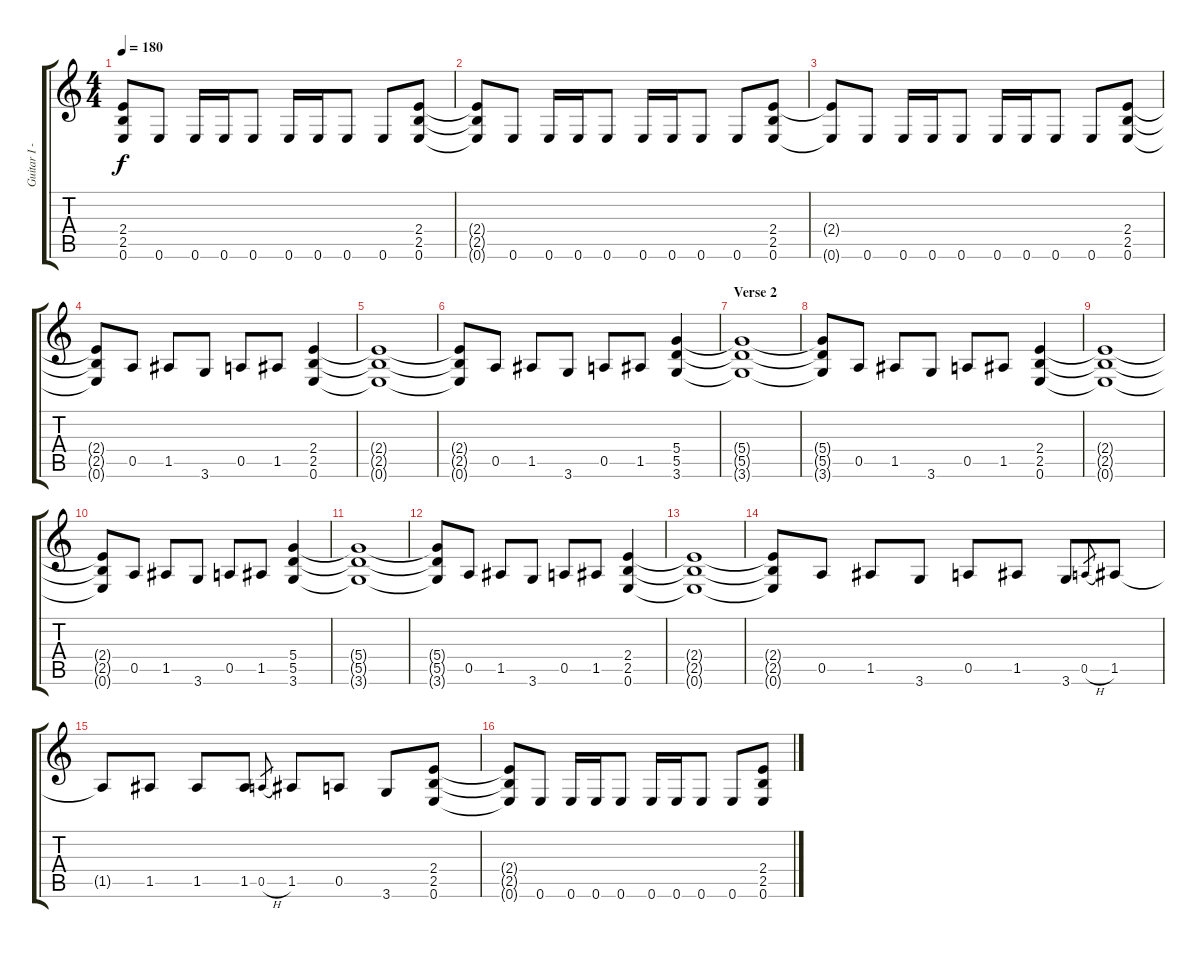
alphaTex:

\track ("Guitar I - James" "Guitar I -") {instrument distortionguitar}
\staff {score tabs}
\tuning (E4 B3 G3 D3 A2 E2) {hide}
\ts (4 4)
\tempo 180
\clef g2
\ks c
(2.4{t} 2.5{t} 0.6{t}).8{dy f} 0.6.8 0.6.16 0.6.16 0.6.8 0.6.16 0.6.16 0.6.8 0.6.8 (2.4 2.5 0.6).8 |
(2.4{t} 2.5{t} 0.6{t}).8 0.6.8 0.6.16 0.6.16 0.6.8 0.6.16 0.6.16 0.6.8 0.6.8 (2.4 2.5 0.6).8 |
(2.4{t} 0.6{t}).8 0.6.8 0.6.16 0.6.16 0.6.8 0.6.16 0.6.16 0.6.8 0.6.8 (2.4 2.5 0.6).8 |
(2.4{t} 2.5{t} 0.6{t}).8 0.5.8 1.5.8 3.6.8 0.5.8 1.5.8 (2.4 2.5 0.6).4 |
(2.4{t} 2.5{t} 0.6{t}).1 |
(2.4{t} 2.5{t} 0.6{t}).8 0.5.8 1.5.8 3.6.8 0.5.8 1.5.8 (5.4 5.5 3.6).4 |
\section ("" "Verse 2")
(5.4{t} 5.5{t} 3.6{t}).1 |
(5.4{t} 5.5{t} 3.6{t}).8 0.5.8 1.5.8 3.6.8 0.5.8 1.5.8 (2.4 2.5 0.6).4 |
(2.4{t} 2.5{t} 0.6{t}).1 |
(2.4{t} 2.5{t} 0.6{t}).8 0.5.8 1.5.8 3.6.8 0.5.8 1.5.8 (5.4 5.5 3.6).4 |
(5.4{t} 5.5{t} 3.6{t}).1 |
(5.4{t} 5.5{t} 3.6{t}).8 0.5.8 1.5.8 3.6.8 0.5.8 1.5.8 (2.4 2.5 0.6).4 |
(2.4{t} 2.5{t} 0.6{t}).1 |
(2.4{t} 2.5{t} 0.6{t}).8 0.5.8 1.5.8 3.6.8 0.5.8 1.5.8 3.6.8 0.5{h}.8{gr} 1.5.8 |
1.5{t}.8 1.5.8 1.5.8 1.5.8 0.5{h}.8{gr} 1.5.8 0.5.8 3.6.8 (2.4 2.5 0.6).8 |
(2.4{t} 2.5{t} 0.6{t}).8 0.6.8 0.6.16 0.6.16 0.6.8 0.6.16 0.6.16 0.6.8 0.6.8 (2.4 2.5 0.6).8
